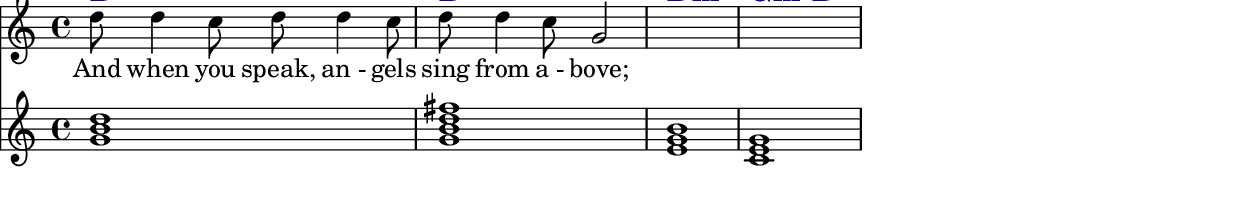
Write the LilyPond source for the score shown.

%% Generated by lilypond-book
%% Options: [indent=0\mm,line-width=278\pt]
\include "lilypond-book-preamble.ly"


% ****************************************************************
% Start cut-&-pastable-section
% ****************************************************************



\paper {
  indent = 0\mm
  line-width = 278\pt
  % offset the left padding, also add 1mm as lilypond creates cropped
  % images with a little space on the right
  line-width = #(- line-width (* mm  3.000000) (* mm 1))
}

\layout {
  
}





% ****************************************************************
% ly snippet:
% ****************************************************************
\sourcefileline 151
\layout {
	  	indent = 0\mm
  		line-width = 200\mm
  		ragged-last = ##t
		\override ChordName #'font-size = #2
     	\override ChordName #'font-series = #'bold 
		\override ChordName #'color = #(rgb-color 0 0 0.78) 
		\override ChordName #'font-family = #'roman
	}
	\score {
		<<
		\chords { d1 d1:7 d1:m g2:m d2}
		\relative c'' {
			\clef treble
			\override Staff.TimeSignature #'style = #'()
			\time 4/4
			<<
    		{ d8 d4 c8 d8 d4 c8 d8 d4 c8 g2 }
    		\new Staff { 
				\clef "treble" 
				\override Staff.TimeSignature #'style = #'()
				\chordmode { g1 g1:maj7 e1:m c1}
			}			
			>>
		}
		\addlyrics { And when you "speak," "an -" gels sing from "a -" "bove;" }
		>>
	}



% ****************************************************************
% end ly snippet
% ****************************************************************
